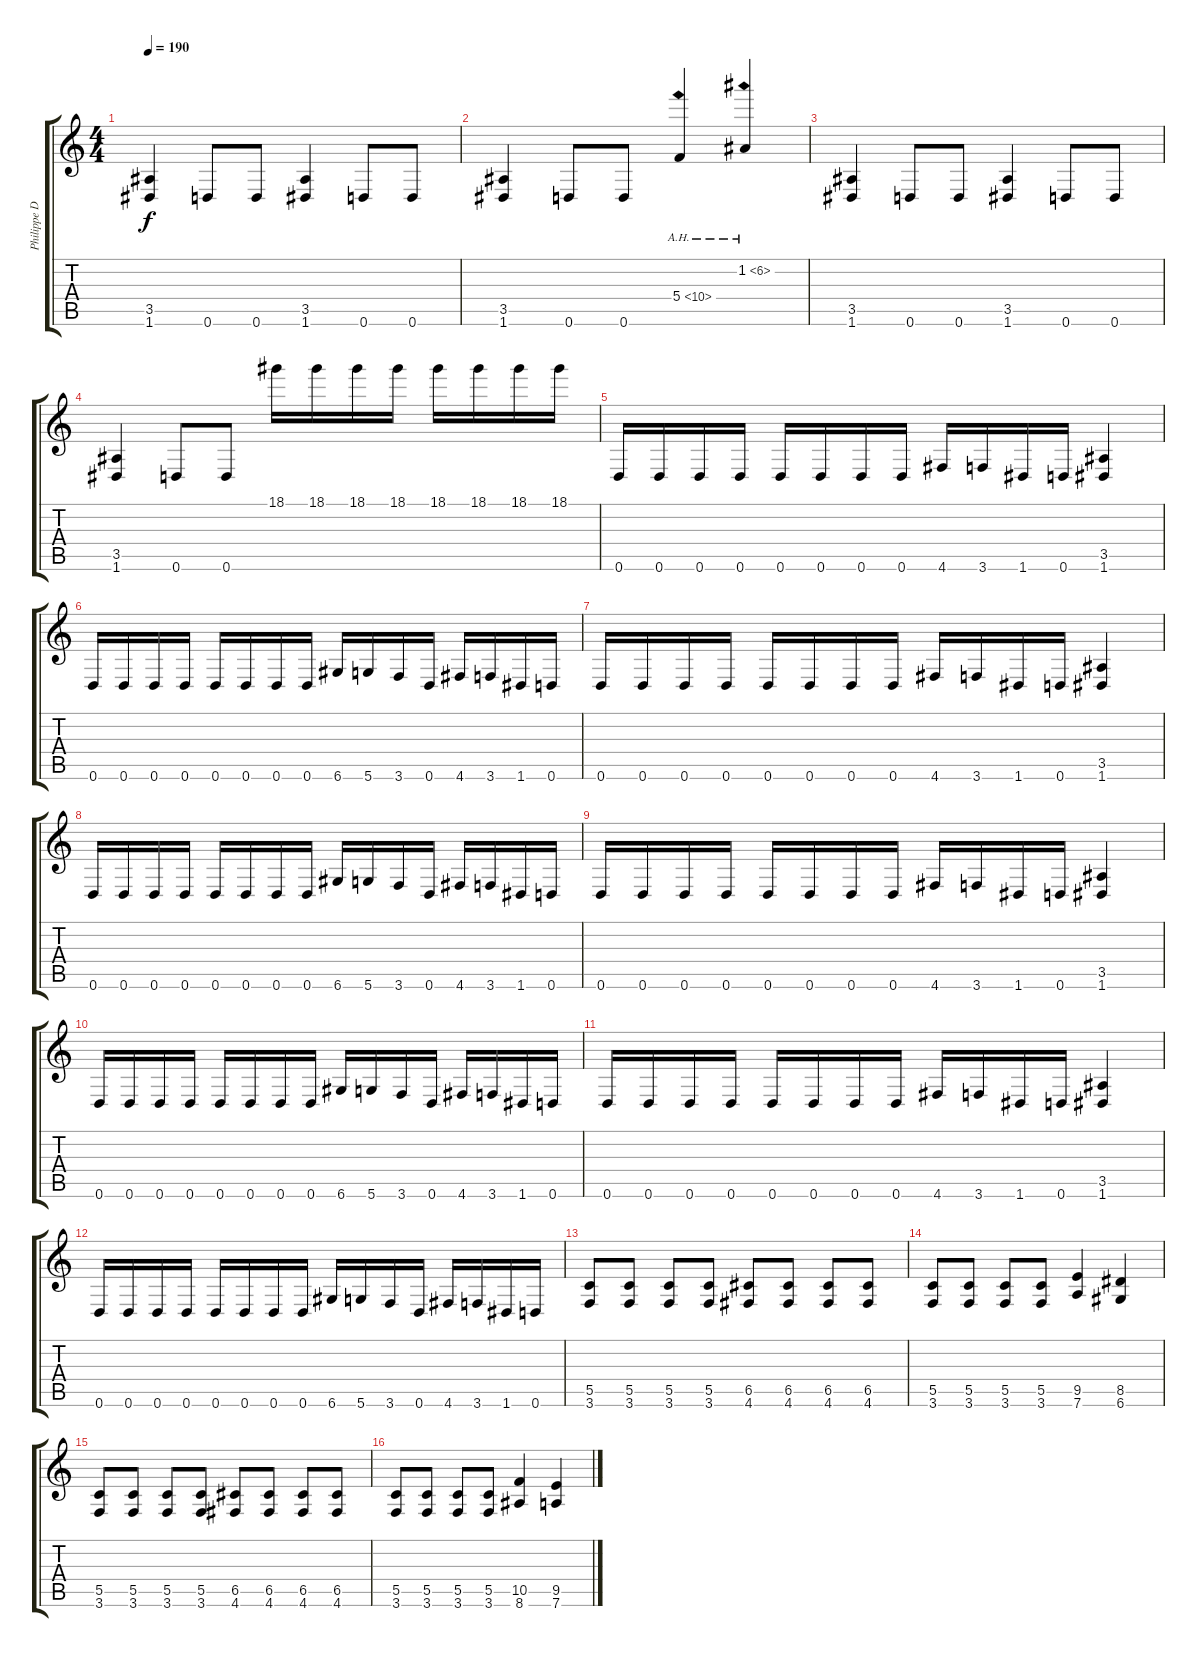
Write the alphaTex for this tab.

\track ("Philippe D" "Philippe D") {instrument overdrivenguitar}
\staff {score tabs}
\tuning (D4 A3 F3 C3 G2 D2) {hide}
\ts (4 4)
\tempo 190
\clef g2
\ks c
(3.5 1.6).4{dy f} 0.6.8 0.6.8 (3.5 1.6).4 0.6.8 0.6.8 |
(3.5 1.6).4 0.6.8 0.6.8 5.4{ah 5}.4 1.2{ah 5}.4 |
(3.5 1.6).4 0.6.8 0.6.8 (3.5 1.6).4 0.6.8 0.6.8 |
(3.5 1.6).4 0.6.8 0.6.8 18.1.16 18.1.16 18.1.16 18.1.16 18.1.16 18.1.16 18.1.16 18.1.16 |
0.6.16 0.6.16 0.6.16 0.6.16 0.6.16 0.6.16 0.6.16 0.6.16 4.6.16 3.6.16 1.6.16 0.6.16 (3.5 1.6).4 |
0.6.16 0.6.16 0.6.16 0.6.16 0.6.16 0.6.16 0.6.16 0.6.16 6.6.16 5.6.16 3.6.16 0.6.16 4.6.16 3.6.16 1.6.16 0.6.16 |
0.6.16 0.6.16 0.6.16 0.6.16 0.6.16 0.6.16 0.6.16 0.6.16 4.6.16 3.6.16 1.6.16 0.6.16 (3.5 1.6).4 |
0.6.16 0.6.16 0.6.16 0.6.16 0.6.16 0.6.16 0.6.16 0.6.16 6.6.16 5.6.16 3.6.16 0.6.16 4.6.16 3.6.16 1.6.16 0.6.16 |
0.6.16 0.6.16 0.6.16 0.6.16 0.6.16 0.6.16 0.6.16 0.6.16 4.6.16 3.6.16 1.6.16 0.6.16 (3.5 1.6).4 |
0.6.16 0.6.16 0.6.16 0.6.16 0.6.16 0.6.16 0.6.16 0.6.16 6.6.16 5.6.16 3.6.16 0.6.16 4.6.16 3.6.16 1.6.16 0.6.16 |
0.6.16 0.6.16 0.6.16 0.6.16 0.6.16 0.6.16 0.6.16 0.6.16 4.6.16 3.6.16 1.6.16 0.6.16 (3.5 1.6).4 |
0.6.16 0.6.16 0.6.16 0.6.16 0.6.16 0.6.16 0.6.16 0.6.16 6.6.16 5.6.16 3.6.16 0.6.16 4.6.16 3.6.16 1.6.16 0.6.16 |
(5.5 3.6).8 (5.5 3.6).8 (5.5 3.6).8 (5.5 3.6).8 (6.5 4.6).8 (6.5 4.6).8 (6.5 4.6).8 (6.5 4.6).8 |
(5.5 3.6).8 (5.5 3.6).8 (5.5 3.6).8 (5.5 3.6).8 (9.5 7.6).4 (8.5 6.6).4 |
(5.5 3.6).8 (5.5 3.6).8 (5.5 3.6).8 (5.5 3.6).8 (6.5 4.6).8 (6.5 4.6).8 (6.5 4.6).8 (6.5 4.6).8 |
(5.5 3.6).8 (5.5 3.6).8 (5.5 3.6).8 (5.5 3.6).8 (10.5 8.6).4 (9.5 7.6).4
